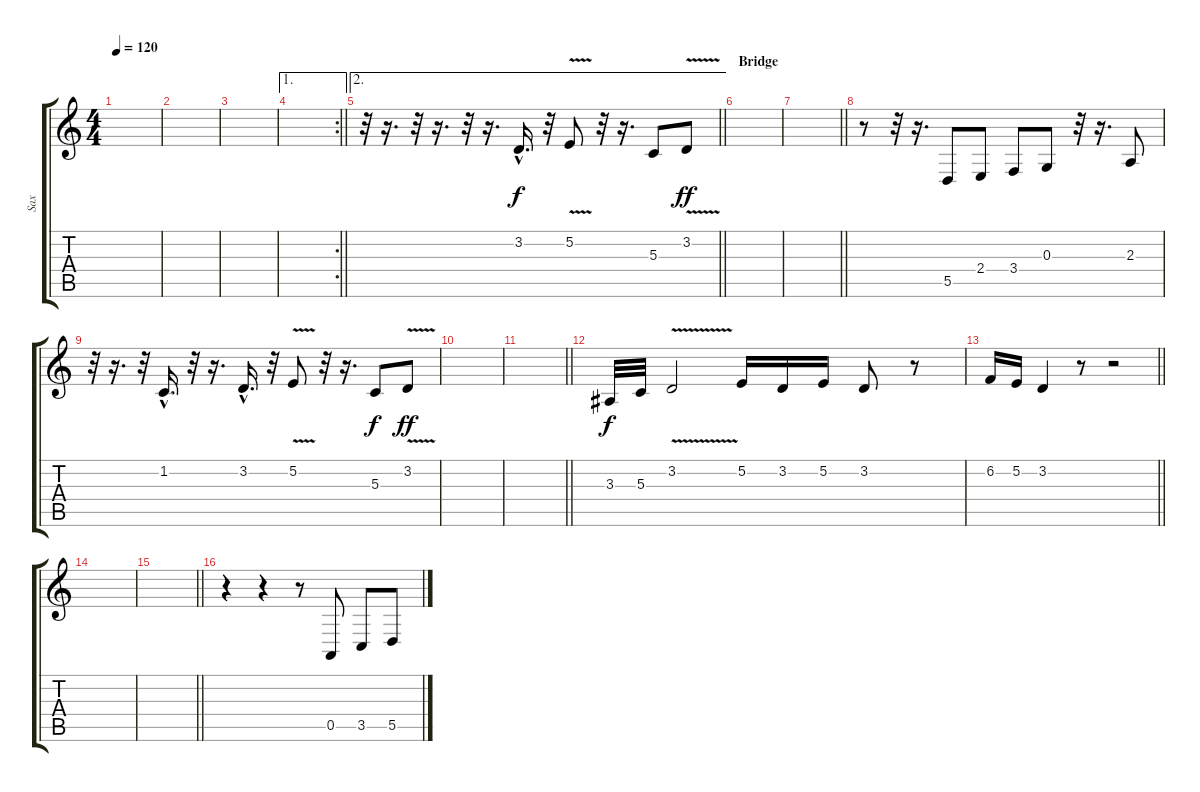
\track ("Sax" "Sax") {instrument tenorsax}
\staff {score tabs}
\tuning (E4 B3 G3 D3 A2 E2) {hide}
\ts (4 4)
\tempo 120
\clef g2
\ks c
|
|
|
\ae 1
\rc 2
\barLineRight lightlight
|
\ae 2
\barLineRight lightlight
r.32 r.16{d} r.32 r.16{d} r.32 r.16{d} 3.2{hac}.16{d} r.32 5.2{v}.8 r.32 r.16{d} 5.3.8{dy f} 3.2{v}.8{dy ff} |
\section ("" "Bridge")
|
\barLineRight lightlight
|
r.8 r.32 r.16{d} 5.5.8 2.4.8 3.4.8 0.3.8 r.32 r.16{d} 2.3.8 |
r.32 r.16{d} r.32 1.2{hac}.16{d} r.32 r.16{d} 3.2{hac}.16{d} r.32 5.2{v}.8 r.32 r.16{d} 5.3.8{dy f} 3.2{v}.8{dy ff} |
|
\barLineRight lightlight
|
3.3.32{dy f} 5.3.32 3.2{v}.2 5.2.16 3.2.16 5.2.16 3.2.8 r.8 |
\barLineRight lightlight
6.2.16 5.2.16 3.2.4 r.8 r.2 |
|
\barLineRight lightlight
|
r.4 r.4 r.8 0.5.8 3.5.8 5.5.8
